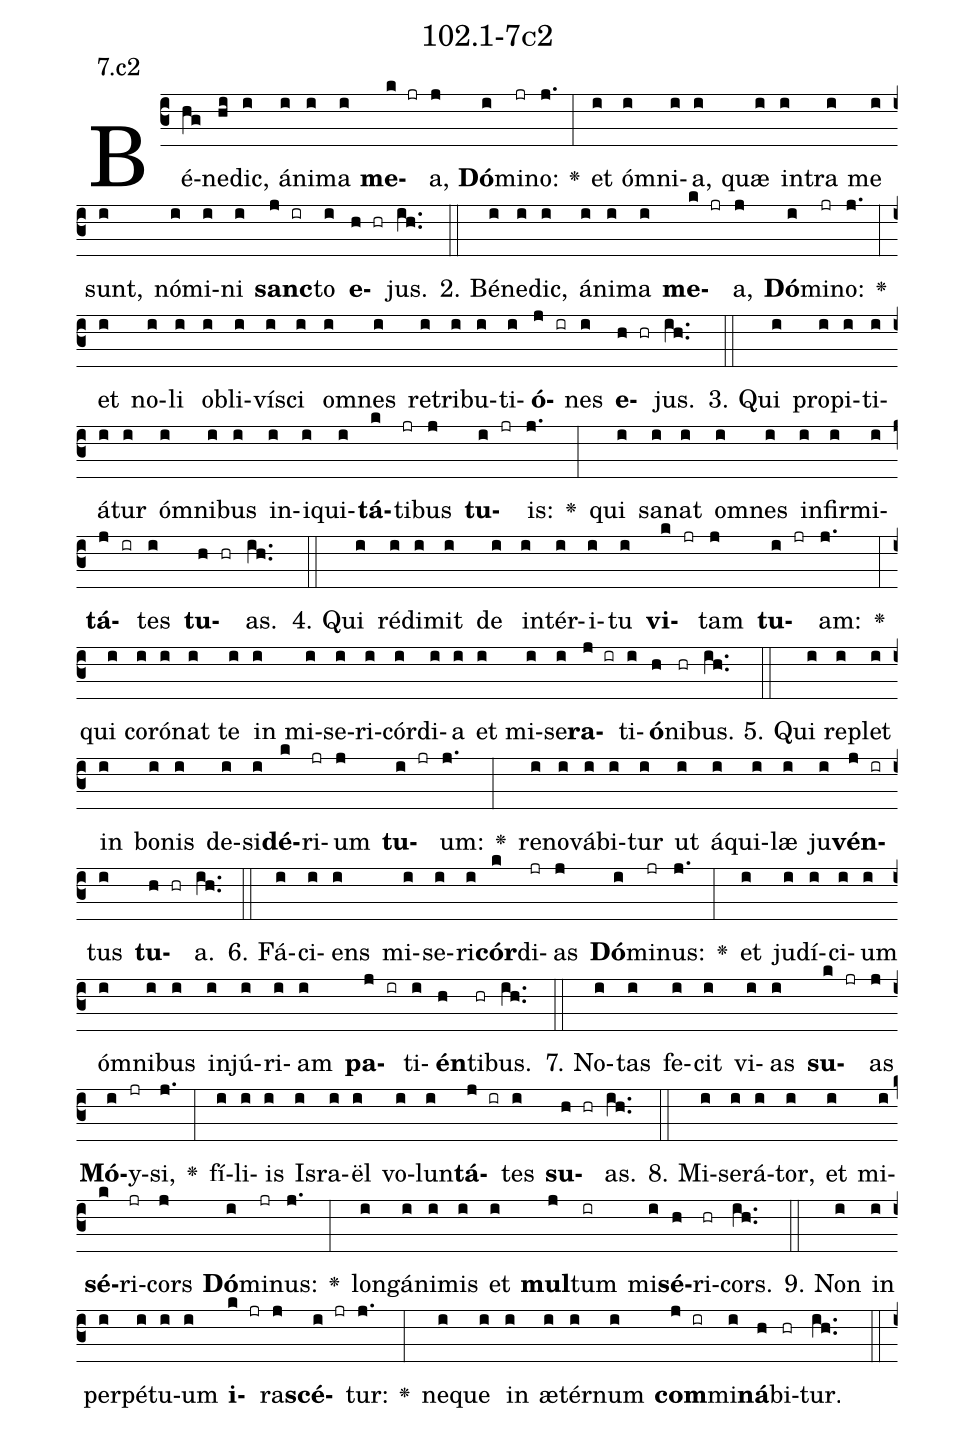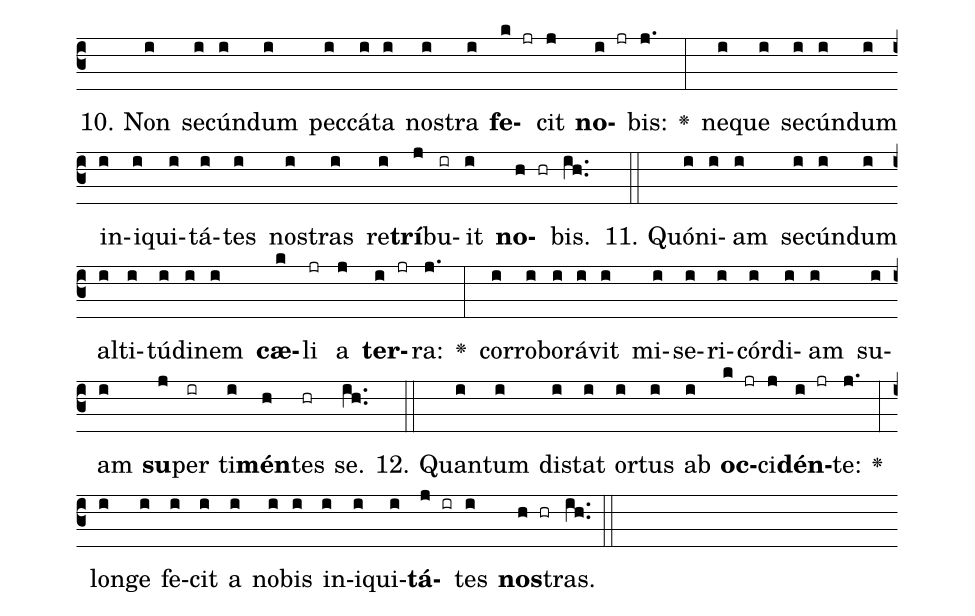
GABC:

name: 102.1-7c2;
annotation: 7.c2;
%%
(c3)Bé(hg)ne(hi)dic,(i) á(i)ni(i)ma(i) <b>me</b>(k jr)a,(j) <b>Dó</b>(i)mi(jr)no:(j.) <v>\greheightstar</v>(:) et(i) óm(i)ni(i)a,(i) quæ(i) in(i)tra(i) me(i) sunt,(i) nó(i)mi(i)ni(i) <b>sanc</b>(j ir)to(i) <b>e</b>(h hr)jus.(ih..) (::)
2. Bé(i)ne(i)dic,(i) á(i)ni(i)ma(i) <b>me</b>(k jr)a,(j) <b>Dó</b>(i)mi(jr)no:(j.) <v>\greheightstar</v>(:) et(i) no(i)li(i) ob(i)li(i)ví(i)sci(i) om(i)nes(i) re(i)tri(i)bu(i)ti(i)<b>ó</b>(j ir)nes(i) <b>e</b>(h hr)jus.(ih..) (::)
3. Qui(i) pro(i)pi(i)ti(i)á(i)tur(i) óm(i)ni(i)bus(i) in(i)i(i)qui(i)<b>tá</b>(k)ti(jr)bus(j) <b>tu</b>(i jr)is:(j.) <v>\greheightstar</v>(:) qui(i) sa(i)nat(i) om(i)nes(i) in(i)fir(i)mi(i)<b>tá</b>(j ir)tes(i) <b>tu</b>(h hr)as.(ih..) (::)
4. Qui(i) réd(i)i(i)mit(i) de(i) in(i)tér(i)i(i)tu(i) <b>vi</b>(k jr)tam(j) <b>tu</b>(i jr)am:(j.) <v>\greheightstar</v>(:) qui(i) co(i)ró(i)nat(i) te(i) in(i) mi(i)se(i)ri(i)cór(i)di(i)a(i) et(i) mi(i)se(i)<b>ra</b>(j ir)ti(i)<b>ó</b>(h)ni(hr)bus.(ih..) (::)
5. Qui(i) re(i)plet(i) in(i) bo(i)nis(i) de(i)si(i)<b>dé</b>(k)ri(jr)um(j) <b>tu</b>(i jr)um:(j.) <v>\greheightstar</v>(:) re(i)no(i)vá(i)bi(i)tur(i) ut(i) á(i)qui(i)læ(i) ju(i)<b>vén</b>(j ir)tus(i) <b>tu</b>(h hr)a.(ih..) (::)
6. Fá(i)ci(i)ens(i) mi(i)se(i)ri(i)<b>cór</b>(k)di(jr)as(j) <b>Dó</b>(i)mi(jr)nus:(j.) <v>\greheightstar</v>(:) et(i) ju(i)dí(i)ci(i)um(i) óm(i)ni(i)bus(i) in(i)jú(i)ri(i)am(i) <b>pa</b>(j ir)ti(i)<b>én</b>(h)ti(hr)bus.(ih..) (::)
7. No(i)tas(i) fe(i)cit(i) vi(i)as(i) <b>su</b>(k jr)as(j) <b>Mó</b>(i)y(jr)si,(j.) <v>\greheightstar</v>(:) fí(i)li(i)is(i) Is(i)ra(i)ël(i) vo(i)lun(i)<b>tá</b>(j ir)tes(i) <b>su</b>(h hr)as.(ih..) (::)
8. Mi(i)se(i)rá(i)tor,(i) et(i) mi(i)<b>sé</b>(k)ri(jr)cors(j) <b>Dó</b>(i)mi(jr)nus:(j.) <v>\greheightstar</v>(:) long(i)á(i)ni(i)mis(i) et(i) <b>mul</b>(j)tum(ir) mi(i)<b>sé</b>(h)ri(hr)cors.(ih..) (::)
9. Non(i) in(i) per(i)pé(i)tu(i)um(i) <b>i</b>(k jr)ra(j)<b>scé</b>(i jr)tur:(j.) <v>\greheightstar</v>(:) ne(i)que(i) in(i) æ(i)tér(i)num(i) <b>com</b>(j ir)mi(i)<b>ná</b>(h)bi(hr)tur.(ih..) (::)
10. Non(i) se(i)cún(i)dum(i) pec(i)cá(i)ta(i) nos(i)tra(i) <b>fe</b>(k jr)cit(j) <b>no</b>(i jr)bis:(j.) <v>\greheightstar</v>(:) ne(i)que(i) se(i)cún(i)dum(i) in(i)i(i)qui(i)tá(i)tes(i) nos(i)tras(i) re(i)<b>trí</b>(j)bu(ir)it(i) <b>no</b>(h hr)bis.(ih..) (::)
11. Quón(i)i(i)am(i) se(i)cún(i)dum(i) al(i)ti(i)tú(i)di(i)nem(i) <b>cæ</b>(k)li(jr) a(j) <b>ter</b>(i jr)ra:(j.) <v>\greheightstar</v>(:) cor(i)ro(i)bo(i)rá(i)vit(i) mi(i)se(i)ri(i)cór(i)di(i)am(i) su(i)am(i) <b>su</b>(j)per(ir) ti(i)<b>mén</b>(h)tes(hr) se.(ih..) (::)
12. Quan(i)tum(i) di(i)stat(i) or(i)tus(i) ab(i) <b>oc</b>(k jr)ci(j)<b>dén</b>(i jr)te:(j.) <v>\greheightstar</v>(:) lon(i)ge(i) fe(i)cit(i) a(i) no(i)bis(i) in(i)i(i)qui(i)<b>tá</b>(j ir)tes(i) <b>nos</b>(h hr)tras.(ih..) (::)
